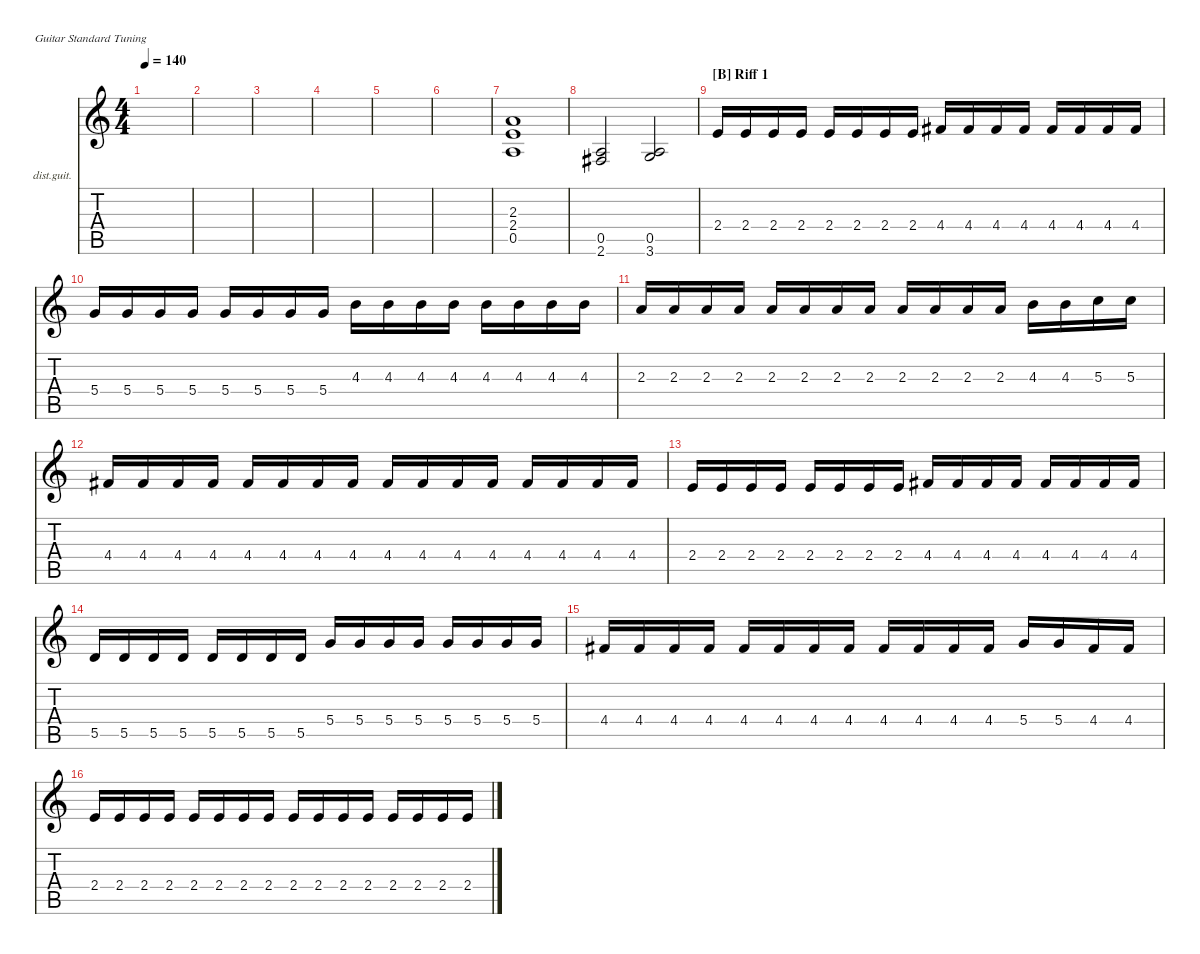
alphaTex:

\defaultSystemsLayout 4
\hideDynamics
\bracketExtendMode nobrackets
\firstSystemTrackNameOrientation horizontal
\otherSystemsTrackNameOrientation horizontal
\track ("Lead Guitar" "dist.guit.") {instrument distortionguitar}
\staff {score tabs}
\tuning (E4 B3 G3 D3 A2 E2)
\ts (4 4)
\tempo 140
\clef g2
\ks c
|
|
|
|
|
|
(2.3 2.4 0.5).1 |
(2.6{acc #} 0.5).2 (3.6 0.5).2 |
\section ("B" "Riff 1")
2.4.16 2.4.16 2.4.16 2.4.16 2.4.16 2.4.16 2.4.16 2.4.16 4.4{acc #}.16 4.4{acc #}.16 4.4{acc #}.16 4.4{acc #}.16 4.4{acc #}.16 4.4{acc #}.16 4.4{acc #}.16 4.4{acc #}.16 |
5.4.16 5.4.16 5.4.16 5.4.16 5.4.16 5.4.16 5.4.16 5.4.16 4.3.16 4.3.16 4.3.16 4.3.16 4.3.16 4.3.16 4.3.16 4.3.16 |
2.3.16 2.3.16 2.3.16 2.3.16 2.3.16 2.3.16 2.3.16 2.3.16 2.3.16 2.3.16 2.3.16 2.3.16 4.3.16 4.3.16 5.3.16 5.3.16 |
4.4{acc #}.16 4.4{acc #}.16 4.4{acc #}.16 4.4{acc #}.16 4.4{acc #}.16 4.4{acc #}.16 4.4{acc #}.16 4.4{acc #}.16 4.4{acc #}.16 4.4{acc #}.16 4.4{acc #}.16 4.4{acc #}.16 4.4{acc #}.16 4.4{acc #}.16 4.4{acc #}.16 4.4{acc #}.16 |
2.4.16 2.4.16 2.4.16 2.4.16 2.4.16 2.4.16 2.4.16 2.4.16 4.4{acc #}.16 4.4{acc #}.16 4.4{acc #}.16 4.4{acc #}.16 4.4{acc #}.16 4.4{acc #}.16 4.4{acc #}.16 4.4{acc #}.16 |
5.5.16 5.5.16 5.5.16 5.5.16 5.5.16 5.5.16 5.5.16 5.5.16 5.4.16 5.4.16 5.4.16 5.4.16 5.4.16 5.4.16 5.4.16 5.4.16 |
4.4{acc #}.16 4.4{acc #}.16 4.4{acc #}.16 4.4{acc #}.16 4.4{acc #}.16 4.4{acc #}.16 4.4{acc #}.16 4.4{acc #}.16 4.4{acc #}.16 4.4{acc #}.16 4.4{acc #}.16 4.4{acc #}.16 5.4.16 5.4.16 4.4{acc #}.16 4.4{acc #}.16 |
2.4.16 2.4.16 2.4.16 2.4.16 2.4.16 2.4.16 2.4.16 2.4.16 2.4.16 2.4.16 2.4.16 2.4.16 2.4.16 2.4.16 2.4.16 2.4.16
